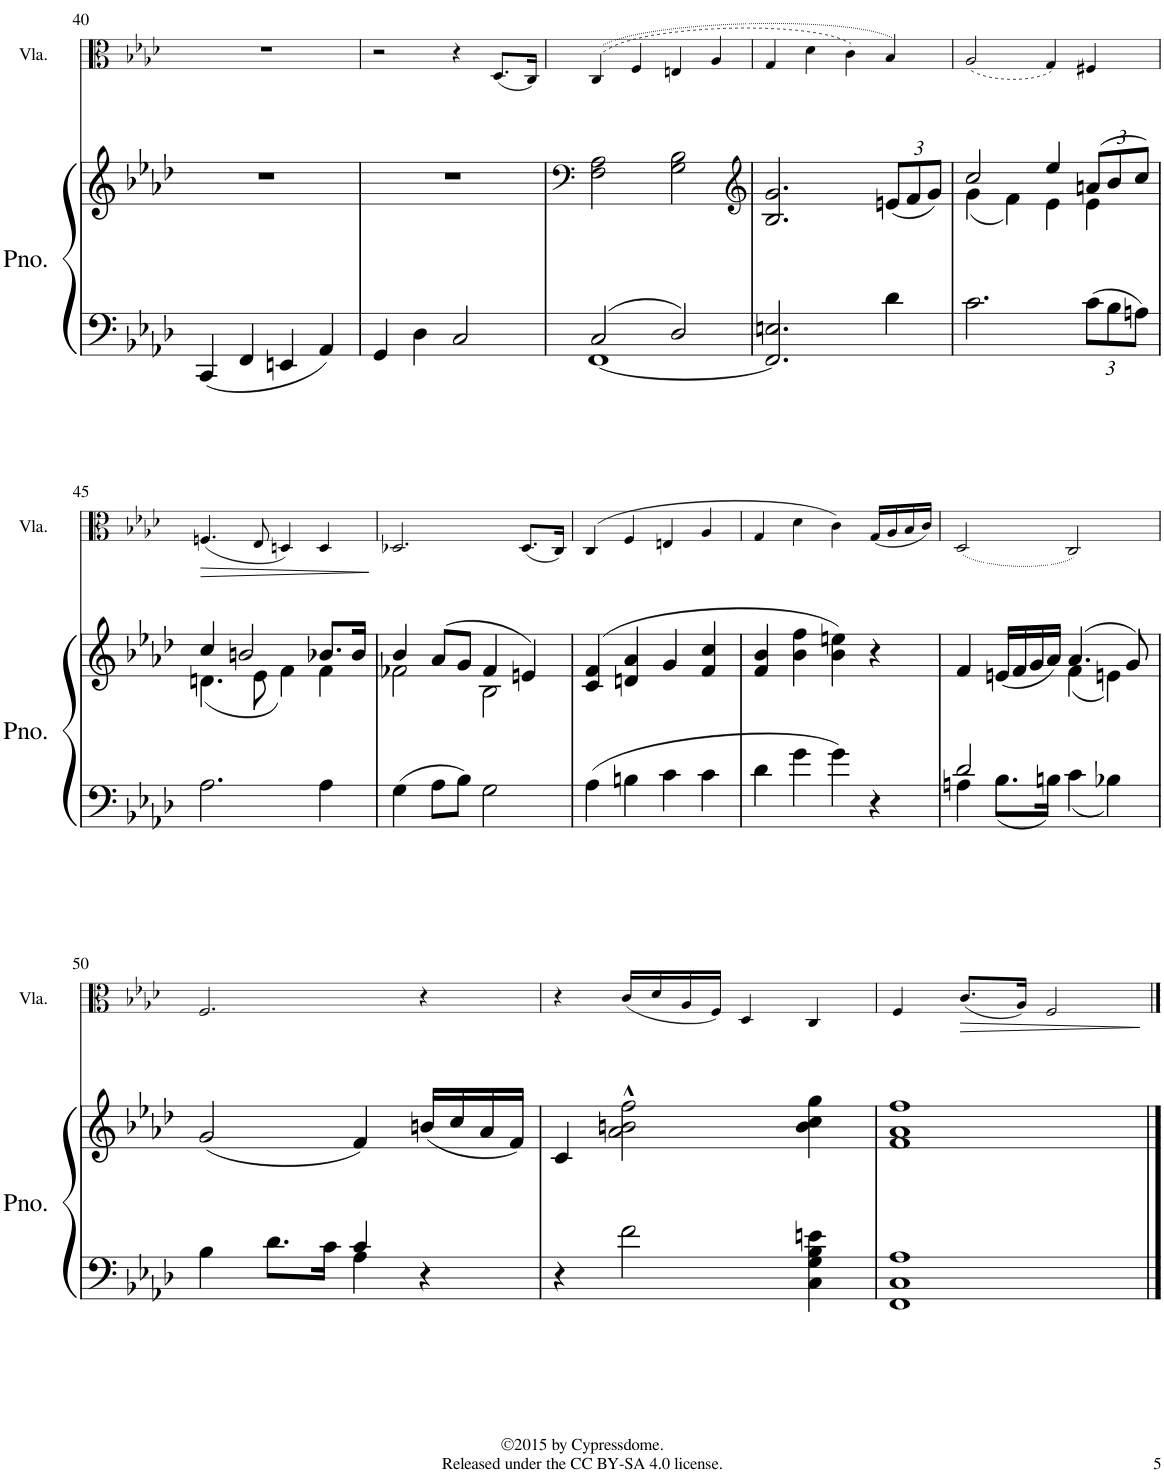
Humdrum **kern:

**kern	**kern	**kern	**dynam
*part2	*part2	*part1	*part1
*staff3	*staff2	*staff1	*staff1
*I"Piano	*	*I"Viola	*
*I'Pno.	*	*I'Vla.	*
!!LO:PB:g=z
*clefF4	*clefG2	*clefC3	*
*k[b-e-a-d-]	*k[b-e-a-d-]	*k[b-e-a-d-]	*
*M4/4	*M4/4	*M4/4	*
=40	=40	=40	=40
4CC/	1r	1r	.
4FF/	.	.	.
4EEn/	.	.	.
4AA-/	.	.	.
=41	=41	=41	=41
4GG/	1r	2r	.
4D-\	.	.	.
2C/	.	4r	.
.	.	(8.D-/L	.
.	.	16C/Jk)	.
=42	=42	=42	=42
*	*clefF4	*	*
*^	*	*	*
2C/	[1FF	2F\ 2A-\	((4C/	.
.	.	.	4F/	.
2D-/	.	2G\ 2B-\	4En/	.
.	.	.	4A-/	.
=43	=43	=43	=43	=43
*	*	*clefG2	*	*
2.En/	2.FF/]	2.B-/ 2.g/	4G/	.
.	.	.	4d-\	.
.	.	.	4c\)	.
*	*	*Xbrackettup	*	*
4d-\	4ryy	(12en/L	4B-/)	.
.	.	12f/	.	.
.	.	12g/J)	.	.
*v	*v	*	*	*
=44	=44	=44	=44
*	*^	*	*
2.c\	2cc/	(4g\	(2A-/	.
.	.	4f\)	.	.
.	4ee-/	4e-\	4G/)	.
*Xbrackettup	*	*	*	*
12c\L	(12an/L	4e-\	4F#X/	.
12B-\	12b-/	.	.	.
12An\J	12cc/J)	.	.	.
!!LO:LB:g=z
=45	=45	=45	=45	=45
!	!	!	!	!LO:HP:b
2.A-\	4cc/	(4.dn\	(4.Fn/	>
.	2bn/	.	.	.
.	.	8e-\	8E-/	.
.	.	4f\)	4Dn/)	.
4A-\	8.b-X/L	4f\	4D/	.
.	16b-/Jk	.	.	.
*	*v	*v	*	*
.	.	.	]
=46	=46	=46	=46
*	*^	*	*
4G\	4b-/	2f-X\	2.D-X/	.
8A-\L	(8a-/L	.	.	.
8B-\J	8g/J	.	.	.
2G\	4f-/	2B-\	.	.
.	4en/)	.	(8.D-/L	.
.	.	.	16C/Jk)	.
*	*v	*v	*	*
=47	=47	=47	=47
4A-\	(4c/ 4f/	(4C/	.
4Bn\	4dn/ 4a-/	4F/	.
4c\	4g/	4En/	.
4c\	4f/ 4cc/	4A-/	.
=48	=48	=48	=48
4d-\	4f/ 4b-/	4G/	.
4g\	4b-\ 4ff\	4d-\	.
4g\	4b-\ 4een\)	4c\)	.
4r	4r	(16G/LL	.
.	.	16A-/	.
.	.	16B-/	.
.	.	16c/JJ)	.
=49	=49	=49	=49
*^	*^	*	*
2d-/	4An\	4f/	2ryy	(2D-/	.
.	8.B-\L	(16en/LL	.	.	.
.	.	16f/	.	.	.
.	.	16g/	.	.	.
.	16Bn\Jk	16a-/JJ)	.	.	.
2ryy	4c\	(4.a-/	(4f\	2C/)	.
.	4B-X\	.	4en\)	.	.
.	.	8g/)	.	.	.
*	*	*v	*v	*	*
!!LO:LB:g=z
=50	=50	=50	=50	=50
4B-\	2ryy	(2g/	2.F/	.
8.d-\L	.	.	.	.
16c\Jk	.	.	.	.
4c/	4A-\	4f/)	.	.
4r	4ryy	(16bn/LL	4r	.
.	.	16cc/	.	.
.	.	16a-/	.	.
.	.	16f/JJ)	.	.
*v	*v	*	*	*
=51	=51	=51	=51
4r	4c/	4r	.
2f\	2a-\^^ 2bn\^^ 2ff\^^	(16c/LL	.
.	.	16d-/	.
.	.	16A-/	.
.	.	16F/JJ)	.
.	.	4D-/	.
4C\ 4G\ 4B-\ 4en\	4b\ 4cc\ 4gg\	4C/	.
=52	=52	=52	=52
1FF 1C 1A-	1f 1a- 1ff	4F/	.
!	!	!	!LO:HP:b
.	.	(8.c/L	>
.	.	16A-/Jk)	.
.	.	2F/	.
.	.	.	]
==	==	==	==
*-	*-	*-	*-
